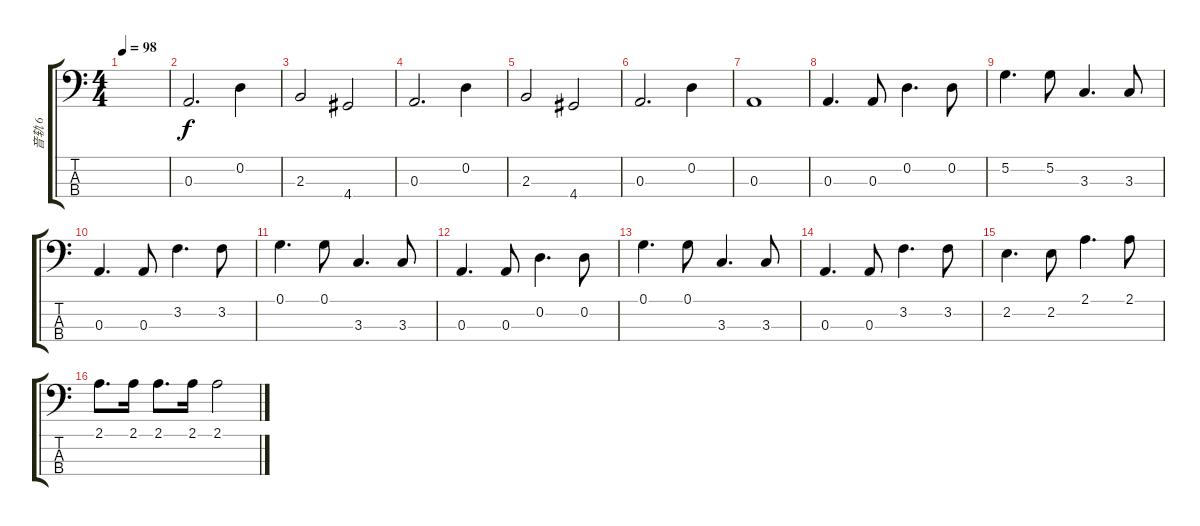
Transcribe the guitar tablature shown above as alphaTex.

\track ("音轨 6" "音轨 6") {instrument electricbassfinger}
\staff {score tabs}
\tuning (G2 D2 A1 E1) {hide}
\ts (4 4)
\tempo 98
\clef f4
\ks c
|
0.3.2{d} 0.2.4 |
2.3.2 4.4.2 |
0.3.2{d} 0.2.4 |
2.3.2 4.4.2 |
0.3.2{d} 0.2.4 |
0.3.1 |
0.3.4{d} 0.3.8 0.2.4{d} 0.2.8 |
5.2.4{d} 5.2.8 3.3.4{d} 3.3.8 |
0.3.4{d} 0.3.8 3.2.4{d} 3.2.8 |
0.1.4{d} 0.1.8 3.3.4{d} 3.3.8 |
0.3.4{d} 0.3.8 0.2.4{d} 0.2.8 |
0.1.4{d} 0.1.8 3.3.4{d} 3.3.8 |
0.3.4{d} 0.3.8 3.2.4{d} 3.2.8 |
2.2.4{d} 2.2.8 2.1.4{d} 2.1.8 |
2.1.8{d} 2.1.16 2.1.8{d} 2.1.16 2.1.2
